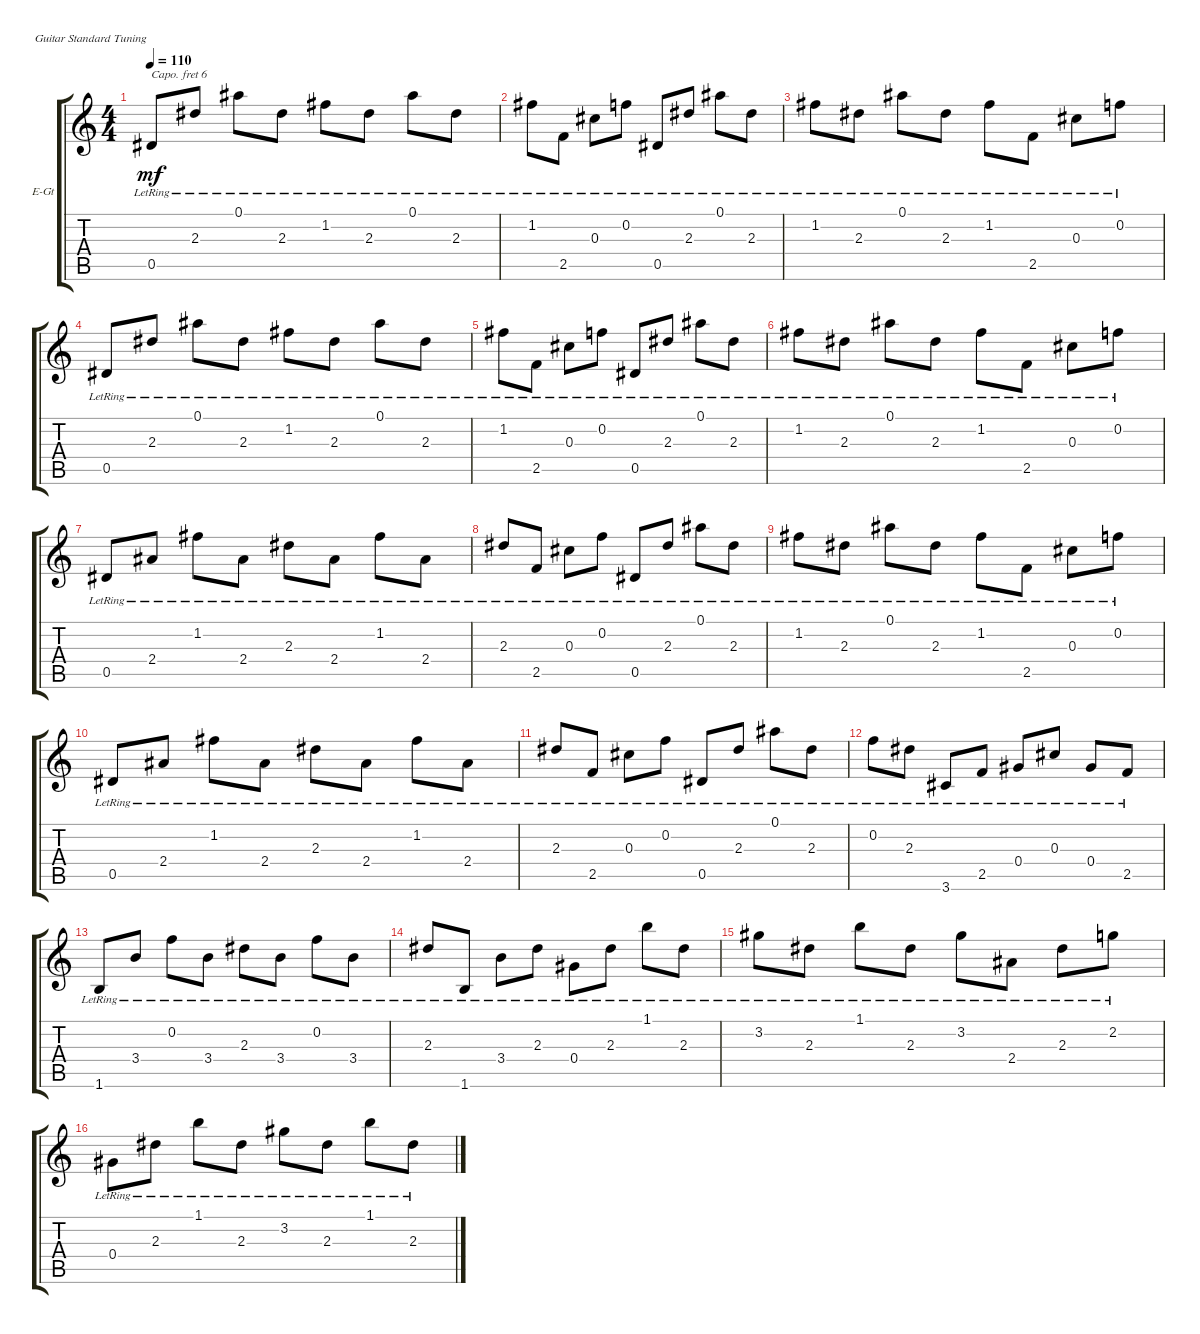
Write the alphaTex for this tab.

\defaultSystemsLayout 4
\bracketExtendMode groupsimilarinstruments
\firstSystemTrackNameOrientation horizontal
\otherSystemsTrackNameOrientation horizontal
\track ("Electric Guitar" "E-Gt") {solo instrument electricguitarclean}
\staff {score tabs}
\capo 6
\tuning (E4 B3 G3 D3 A2 E2)
\ts (4 4)
\tempo 110
\clef g2
\ks c
0.5{lr}.8{dy mf instrument electricguitarclean} 2.3{lr}.8 0.1{lr}.8 2.3{lr}.8 1.2{lr}.8 2.3{lr}.8 0.1{lr}.8 2.3{lr}.8 |
1.2{lr}.8 2.5{lr}.8 0.3{lr}.8 0.2{lr}.8 0.5{lr}.8 2.3{lr}.8 0.1{lr}.8 2.3{lr}.8 |
1.2{lr}.8 2.3{lr}.8 0.1{lr}.8 2.3{lr}.8 1.2{lr}.8 2.5{lr}.8 0.3{lr}.8 0.2{lr}.8 |
0.5{lr}.8 2.3{lr}.8 0.1{lr}.8 2.3{lr}.8 1.2{lr}.8 2.3{lr}.8 0.1{lr}.8 2.3{lr}.8 |
1.2{lr}.8 2.5{lr}.8 0.3{lr}.8 0.2{lr}.8 0.5{lr}.8 2.3{lr}.8 0.1{lr}.8 2.3{lr}.8 |
1.2{lr}.8 2.3{lr}.8 0.1{lr}.8 2.3{lr}.8 1.2{lr}.8 2.5{lr}.8 0.3{lr}.8 0.2{lr}.8 |
0.5{lr}.8 2.4{lr}.8 1.2{lr}.8 2.4{lr}.8 2.3{lr}.8 2.4{lr}.8 1.2{lr}.8 2.4{lr}.8 |
2.3{lr}.8 2.5{lr}.8 0.3{lr}.8 0.2{lr}.8 0.5{lr}.8 2.3{lr}.8 0.1{lr}.8 2.3{lr}.8 |
1.2{lr}.8 2.3{lr}.8 0.1{lr}.8 2.3{lr}.8 1.2{lr}.8 2.5{lr}.8 0.3{lr}.8 0.2{lr}.8 |
0.5{lr}.8 2.4{lr}.8 1.2{lr}.8 2.4{lr}.8 2.3{lr}.8 2.4{lr}.8 1.2{lr}.8 2.4{lr}.8 |
2.3{lr}.8 2.5{lr}.8 0.3{lr}.8 0.2{lr}.8 0.5{lr}.8 2.3{lr}.8 0.1{lr}.8 2.3{lr}.8 |
0.2{lr}.8 2.3{lr}.8 3.6{lr}.8 2.5{lr}.8 0.4{lr}.8 0.3{lr}.8 0.4{lr}.8 2.5{lr}.8 |
1.6{lr}.8 3.4{lr}.8 0.2{lr}.8 3.4{lr}.8 2.3{lr}.8 3.4{lr}.8 0.2{lr}.8 3.4{lr}.8 |
2.3{lr}.8 1.6{lr}.8 3.4{lr}.8 2.3{lr}.8 0.4{lr}.8 2.3{lr}.8 1.1{lr}.8 2.3{lr}.8 |
3.2{lr}.8 2.3{lr}.8 1.1{lr}.8 2.3{lr}.8 3.2{lr}.8 2.4{lr}.8 2.3{lr}.8 2.2{lr}.8 |
0.4{lr}.8 2.3{lr}.8 1.1{lr}.8 2.3{lr}.8 3.2{lr}.8 2.3{lr}.8 1.1{lr}.8 2.3{lr}.8
